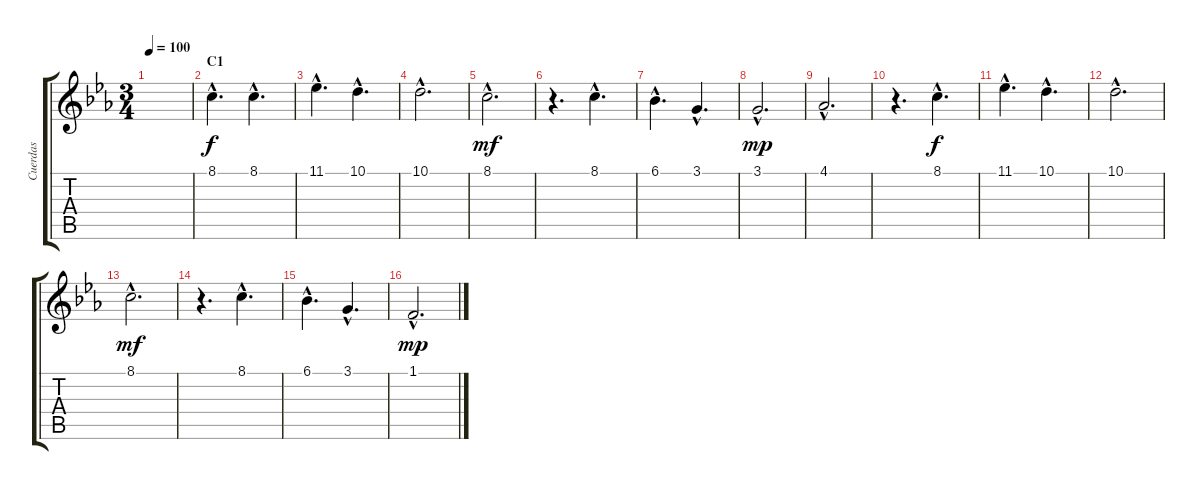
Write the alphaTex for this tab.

\track ("Cuerdas" "Cuerdas") {instrument violin}
\staff {score tabs}
\tuning (E4 B3 G3 D3 A2 E2) {hide}
\ts (3 4)
\tempo 100
\clef g2
\ks eb
|
\section ("" "C1")
8.1{hac}.4{d} 8.1{hac}.4{d dy f} |
11.1{hac}.4{d} 10.1{hac}.4{d} |
10.1{hac}.2{d} |
8.1{hac}.2{d dy mf} |
r.4{d} 8.1{hac}.4{d} |
6.1{hac}.4{d} 3.1{hac}.4{d} |
3.1{hac}.2{d dy mp} |
4.1{hac}.2{d} |
r.4{d} 8.1{hac}.4{d dy f} |
11.1{hac}.4{d} 10.1{hac}.4{d} |
10.1{hac}.2{d} |
8.1{hac}.2{d dy mf} |
r.4{d} 8.1{hac}.4{d} |
6.1{hac}.4{d} 3.1{hac}.4{d} |
1.1{hac}.2{d dy mp}
